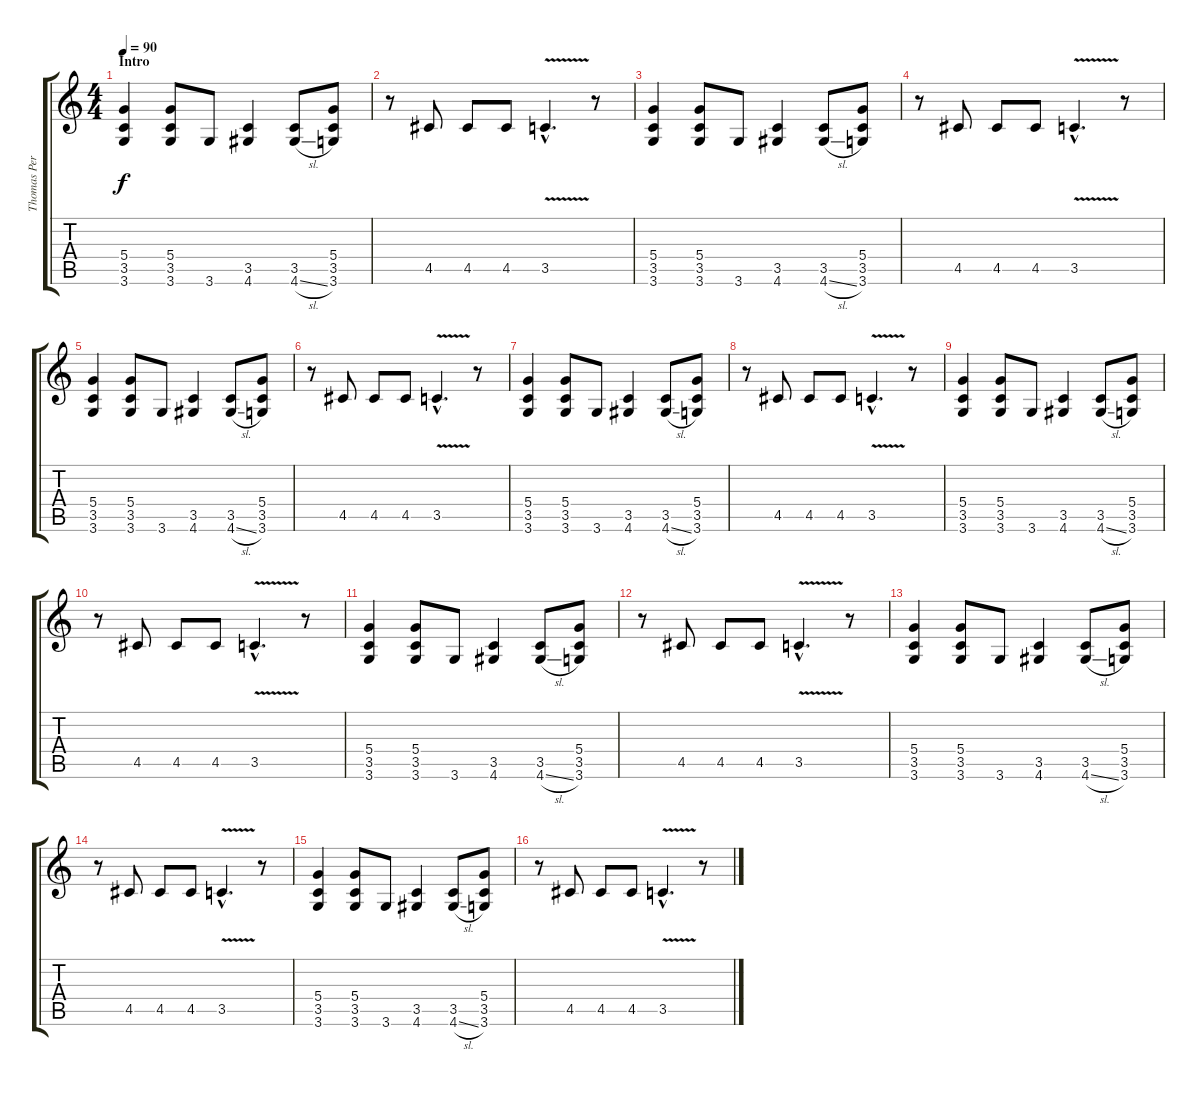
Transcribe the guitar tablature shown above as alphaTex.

\track ("Thomas Perlai" "Thomas Per") {instrument distortionguitar}
\staff {score tabs}
\tuning (E4 B3 G3 D3 A2 E2) {hide}
\ts (4 4)
\section ("" "Intro")
\tempo 90
\clef g2
\ks c
(5.4 3.5 3.6).4{dy f instrument distortionguitar} (5.4 3.5 3.6).8 3.6.8 (3.5 4.6).4 (3.5 4.6{sl}).8 (5.4 3.5 3.6).8 |
r.8 4.5.8 4.5.8 4.5.8 3.5{v hac}.4{d} r.8 |
(5.4 3.5 3.6).4 (5.4 3.5 3.6).8 3.6.8 (3.5 4.6).4 (3.5 4.6{sl}).8 (5.4 3.5 3.6).8 |
r.8 4.5.8 4.5.8 4.5.8 3.5{v hac}.4{d} r.8 |
(5.4 3.5 3.6).4 (5.4 3.5 3.6).8 3.6.8 (3.5 4.6).4 (3.5 4.6{sl}).8 (5.4 3.5 3.6).8 |
r.8 4.5.8 4.5.8 4.5.8 3.5{v hac}.4{d} r.8 |
(5.4 3.5 3.6).4 (5.4 3.5 3.6).8 3.6.8 (3.5 4.6).4 (3.5 4.6{sl}).8 (5.4 3.5 3.6).8 |
r.8 4.5.8 4.5.8 4.5.8 3.5{v hac}.4{d} r.8 |
(5.4 3.5 3.6).4 (5.4 3.5 3.6).8 3.6.8 (3.5 4.6).4 (3.5 4.6{sl}).8 (5.4 3.5 3.6).8 |
r.8 4.5.8 4.5.8 4.5.8 3.5{v hac}.4{d} r.8 |
(5.4 3.5 3.6).4 (5.4 3.5 3.6).8 3.6.8 (3.5 4.6).4 (3.5 4.6{sl}).8 (5.4 3.5 3.6).8 |
r.8 4.5.8 4.5.8 4.5.8 3.5{v hac}.4{d} r.8 |
(5.4 3.5 3.6).4 (5.4 3.5 3.6).8 3.6.8 (3.5 4.6).4 (3.5 4.6{sl}).8 (5.4 3.5 3.6).8 |
r.8 4.5.8 4.5.8 4.5.8 3.5{v hac}.4{d} r.8 |
(5.4 3.5 3.6).4 (5.4 3.5 3.6).8 3.6.8 (3.5 4.6).4 (3.5 4.6{sl}).8 (5.4 3.5 3.6).8 |
r.8 4.5.8 4.5.8 4.5.8 3.5{v hac}.4{d} r.8
